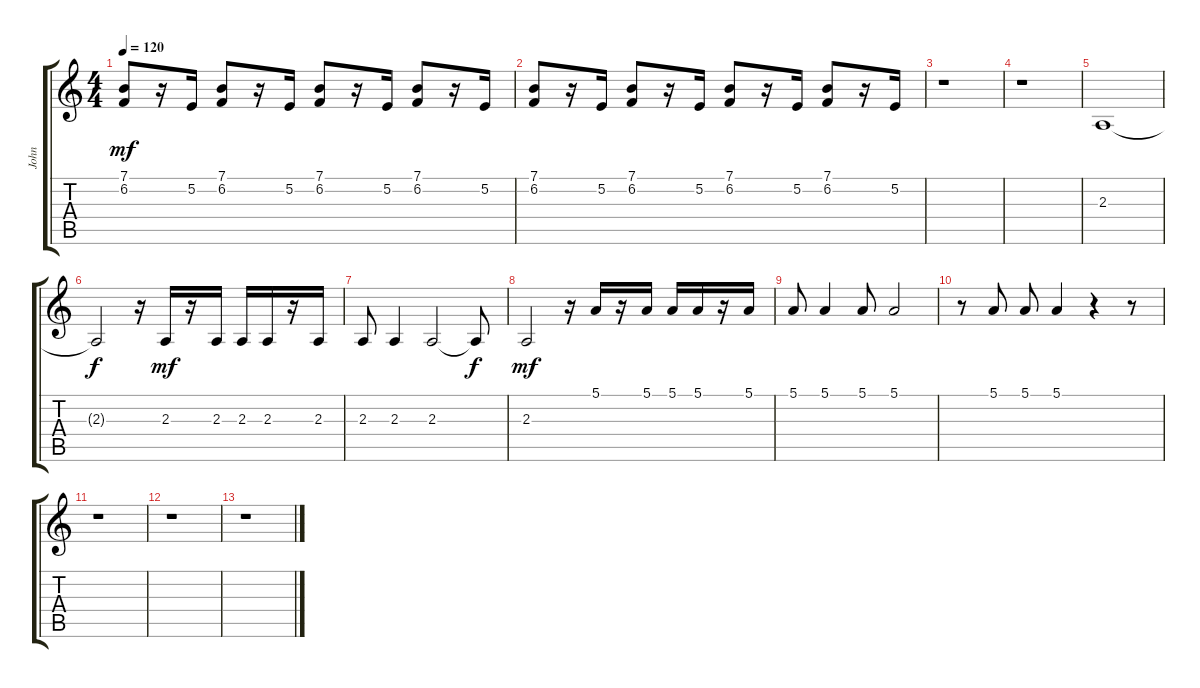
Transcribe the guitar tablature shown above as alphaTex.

\track ("John" "John") {instrument brightacousticpiano}
\staff {score tabs}
\tuning (E4 B3 G3 D3 A2 E2) {hide}
\ts (4 4)
\tempo 120
\clef g2
\ks c
(7.1 6.2).8{dy mf} r.16 5.2.16 (7.1 6.2).8 r.16 5.2.16 (7.1 6.2).8 r.16 5.2.16 (7.1 6.2).8 r.16 5.2.16 |
(7.1 6.2).8 r.16 5.2.16 (7.1 6.2).8 r.16 5.2.16 (7.1 6.2).8 r.16 5.2.16 (7.1 6.2).8 r.16 5.2.16 |
r.1 |
r.1 |
2.3.1 |
2.3{t}.2{dy f} r.16 2.3.16{dy mf} r.16 2.3.16 2.3.16 2.3.16 r.16 2.3.16 |
2.3.8 2.3.4 2.3.2 2.3{t}.8{dy f} |
2.3.2{dy mf} r.16 5.1.16 r.16 5.1.16 5.1.16 5.1.16 r.16 5.1.16 |
5.1.8 5.1.4 5.1.8 5.1.2 |
r.8 5.1.8 5.1.8 5.1.4 r.4 r.8 |
r.1 |
r.1 |
r.1
